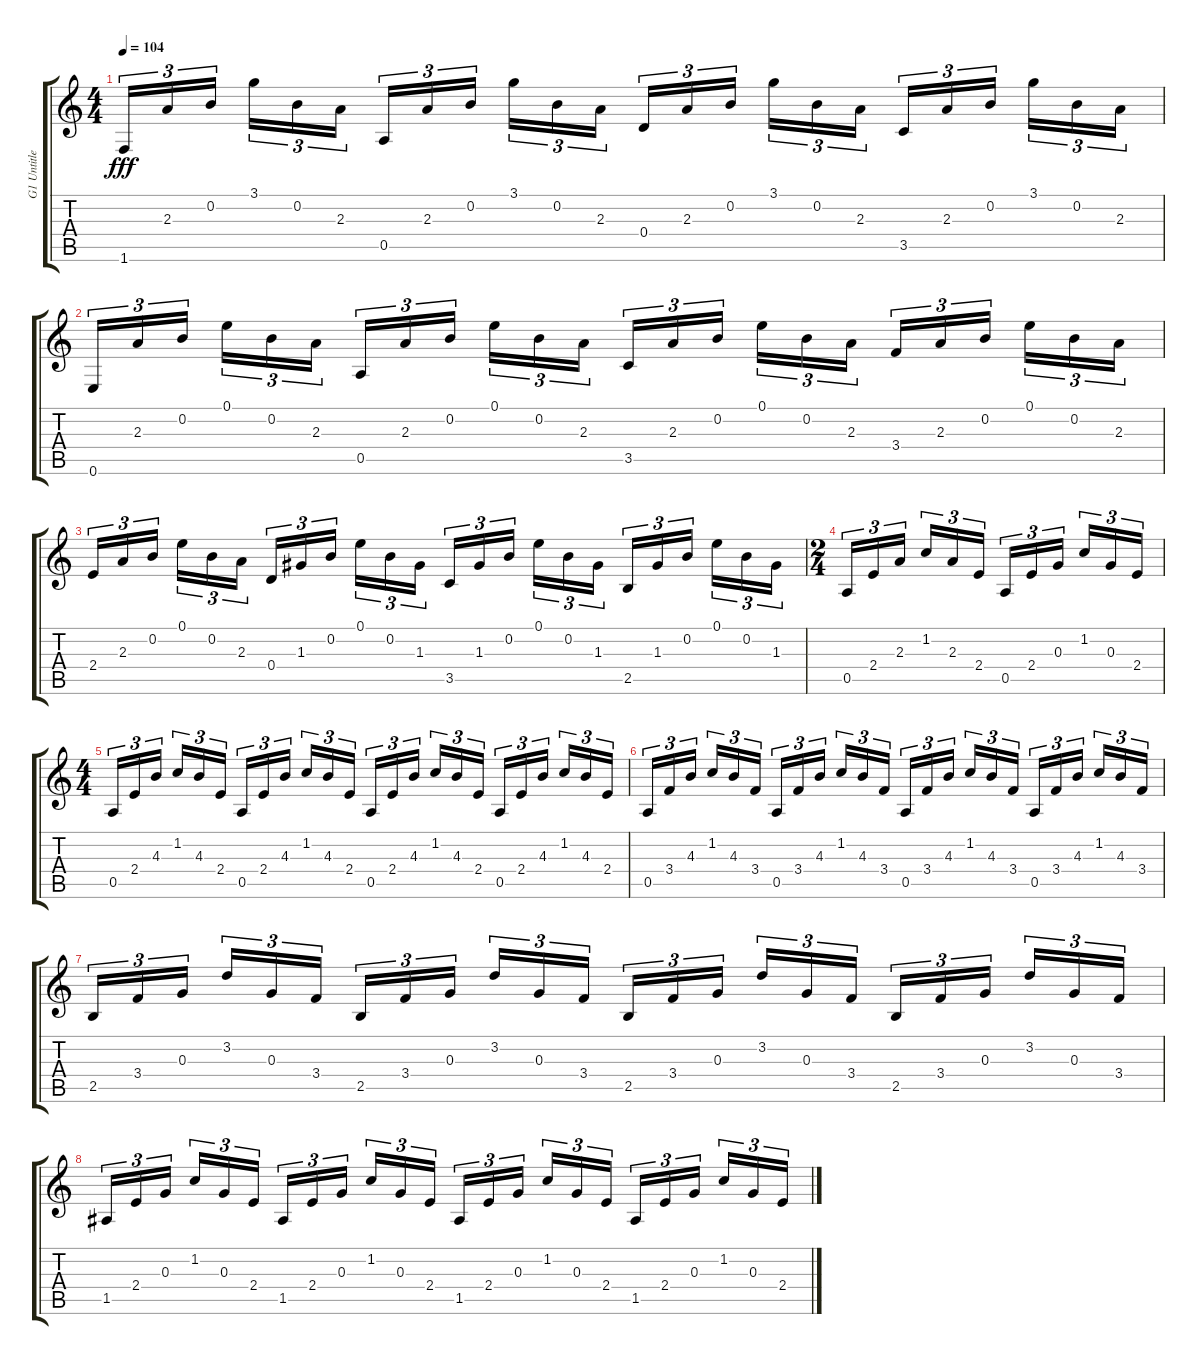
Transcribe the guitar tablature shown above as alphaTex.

\track ("G1 Untitled" "G1 Untitle") {instrument acousticguitarnylon}
\staff {score tabs}
\tuning (E4 B3 G3 D3 A2 E2) {hide}
\ts (4 4)
\tempo 104
\clef g2
\ks c
1.6.16{tu (3 2) dy fff} 2.3.16{tu (3 2)} 0.2.16{tu (3 2)} 3.1.16{tu (3 2)} 0.2.16{tu (3 2)} 2.3.16{tu (3 2)} 0.5.16{tu (3 2)} 2.3.16{tu (3 2)} 0.2.16{tu (3 2)} 3.1.16{tu (3 2)} 0.2.16{tu (3 2)} 2.3.16{tu (3 2)} 0.4.16{tu (3 2)} 2.3.16{tu (3 2)} 0.2.16{tu (3 2)} 3.1.16{tu (3 2)} 0.2.16{tu (3 2)} 2.3.16{tu (3 2)} 3.5.16{tu (3 2)} 2.3.16{tu (3 2)} 0.2.16{tu (3 2)} 3.1.16{tu (3 2)} 0.2.16{tu (3 2)} 2.3.16{tu (3 2)} |
0.6.16{tu (3 2)} 2.3.16{tu (3 2)} 0.2.16{tu (3 2)} 0.1.16{tu (3 2)} 0.2.16{tu (3 2)} 2.3.16{tu (3 2)} 0.5.16{tu (3 2)} 2.3.16{tu (3 2)} 0.2.16{tu (3 2)} 0.1.16{tu (3 2)} 0.2.16{tu (3 2)} 2.3.16{tu (3 2)} 3.5.16{tu (3 2)} 2.3.16{tu (3 2)} 0.2.16{tu (3 2)} 0.1.16{tu (3 2)} 0.2.16{tu (3 2)} 2.3.16{tu (3 2)} 3.4.16{tu (3 2)} 2.3.16{tu (3 2)} 0.2.16{tu (3 2)} 0.1.16{tu (3 2)} 0.2.16{tu (3 2)} 2.3.16{tu (3 2)} |
2.4.16{tu (3 2)} 2.3.16{tu (3 2)} 0.2.16{tu (3 2)} 0.1.16{tu (3 2)} 0.2.16{tu (3 2)} 2.3.16{tu (3 2)} 0.4.16{tu (3 2)} 1.3.16{tu (3 2)} 0.2.16{tu (3 2)} 0.1.16{tu (3 2)} 0.2.16{tu (3 2)} 1.3.16{tu (3 2)} 3.5.16{tu (3 2)} 1.3.16{tu (3 2)} 0.2.16{tu (3 2)} 0.1.16{tu (3 2)} 0.2.16{tu (3 2)} 1.3.16{tu (3 2)} 2.5.16{tu (3 2)} 1.3.16{tu (3 2)} 0.2.16{tu (3 2)} 0.1.16{tu (3 2)} 0.2.16{tu (3 2)} 1.3.16{tu (3 2)} |
\ts (2 4)
0.5.16{tu (3 2)} 2.4.16{tu (3 2)} 2.3.16{tu (3 2)} 1.2.16{tu (3 2)} 2.3.16{tu (3 2)} 2.4.16{tu (3 2)} 0.5.16{tu (3 2)} 2.4.16{tu (3 2)} 0.3.16{tu (3 2)} 1.2.16{tu (3 2)} 0.3.16{tu (3 2)} 2.4.16{tu (3 2)} |
\ts (4 4)
0.5.16{tu (3 2)} 2.4.16{tu (3 2)} 4.3.16{tu (3 2)} 1.2.16{tu (3 2)} 4.3.16{tu (3 2)} 2.4.16{tu (3 2)} 0.5.16{tu (3 2)} 2.4.16{tu (3 2)} 4.3.16{tu (3 2)} 1.2.16{tu (3 2)} 4.3.16{tu (3 2)} 2.4.16{tu (3 2)} 0.5.16{tu (3 2)} 2.4.16{tu (3 2)} 4.3.16{tu (3 2)} 1.2.16{tu (3 2)} 4.3.16{tu (3 2)} 2.4.16{tu (3 2)} 0.5.16{tu (3 2)} 2.4.16{tu (3 2)} 4.3.16{tu (3 2)} 1.2.16{tu (3 2)} 4.3.16{tu (3 2)} 2.4.16{tu (3 2)} |
0.5.16{tu (3 2)} 3.4.16{tu (3 2)} 4.3.16{tu (3 2)} 1.2.16{tu (3 2)} 4.3.16{tu (3 2)} 3.4.16{tu (3 2)} 0.5.16{tu (3 2)} 3.4.16{tu (3 2)} 4.3.16{tu (3 2)} 1.2.16{tu (3 2)} 4.3.16{tu (3 2)} 3.4.16{tu (3 2)} 0.5.16{tu (3 2)} 3.4.16{tu (3 2)} 4.3.16{tu (3 2)} 1.2.16{tu (3 2)} 4.3.16{tu (3 2)} 3.4.16{tu (3 2)} 0.5.16{tu (3 2)} 3.4.16{tu (3 2)} 4.3.16{tu (3 2)} 1.2.16{tu (3 2)} 4.3.16{tu (3 2)} 3.4.16{tu (3 2)} |
2.5.16{tu (3 2)} 3.4.16{tu (3 2)} 0.3.16{tu (3 2)} 3.2.16{tu (3 2)} 0.3.16{tu (3 2)} 3.4.16{tu (3 2)} 2.5.16{tu (3 2)} 3.4.16{tu (3 2)} 0.3.16{tu (3 2)} 3.2.16{tu (3 2)} 0.3.16{tu (3 2)} 3.4.16{tu (3 2)} 2.5.16{tu (3 2)} 3.4.16{tu (3 2)} 0.3.16{tu (3 2)} 3.2.16{tu (3 2)} 0.3.16{tu (3 2)} 3.4.16{tu (3 2)} 2.5.16{tu (3 2)} 3.4.16{tu (3 2)} 0.3.16{tu (3 2)} 3.2.16{tu (3 2)} 0.3.16{tu (3 2)} 3.4.16{tu (3 2)} |
1.5.16{tu (3 2)} 2.4.16{tu (3 2)} 0.3.16{tu (3 2)} 1.2.16{tu (3 2)} 0.3.16{tu (3 2)} 2.4.16{tu (3 2)} 1.5.16{tu (3 2)} 2.4.16{tu (3 2)} 0.3.16{tu (3 2)} 1.2.16{tu (3 2)} 0.3.16{tu (3 2)} 2.4.16{tu (3 2)} 1.5.16{tu (3 2)} 2.4.16{tu (3 2)} 0.3.16{tu (3 2)} 1.2.16{tu (3 2)} 0.3.16{tu (3 2)} 2.4.16{tu (3 2)} 1.5.16{tu (3 2)} 2.4.16{tu (3 2)} 0.3.16{tu (3 2)} 1.2.16{tu (3 2)} 0.3.16{tu (3 2)} 2.4.16{tu (3 2)}
